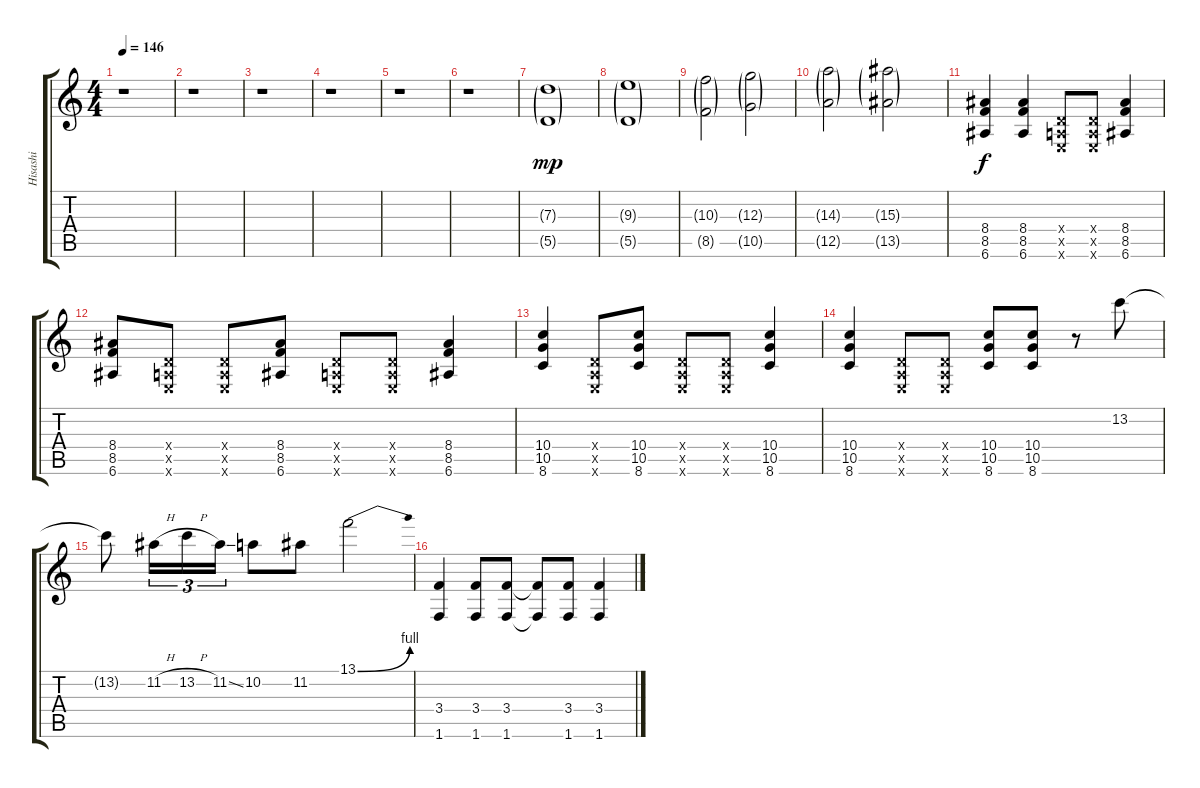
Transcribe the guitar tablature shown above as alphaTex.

\track ("Hisashi" "Hisashi") {instrument distortionguitar}
\staff {score tabs}
\tuning (E4 B3 G3 D3 A2 E2) {hide}
\ts (4 4)
\tempo 146
\clef g2
\ks c
r.1{dy f} |
r.1 |
r.1 |
r.1 |
r.1 |
r.1 |
(7.3{g} 5.5{g}).1{dy mp} |
(9.3{g} 5.5{g}).1 |
(10.3{g} 8.5{g}).2 (12.3{g} 10.5{g}).2 |
(14.3{g} 12.5{g}).2 (15.3{g} 13.5{g}).2 |
(8.4 8.5 6.6).4{dy f} (8.4 8.5 6.6).4 (0.4{x} 0.5{x} 0.6{x}).8 (0.4{x} 0.5{x} 0.6{x}).8 (8.4 8.5 6.6).4 |
(8.4 8.5 6.6).8 (0.4{x} 0.5{x} 0.6{x}).8 (0.4{x} 0.5{x} 0.6{x}).8 (8.4 8.5 6.6).8 (0.4{x} 0.5{x} 0.6{x}).8 (0.4{x} 0.5{x} 0.6{x}).8 (8.4 8.5 6.6).4 |
(10.4 10.5 8.6).4 (0.4{x} 0.5{x} 0.6{x}).8 (10.4 10.5 8.6).8 (0.4{x} 0.5{x} 0.6{x}).8 (0.4{x} 0.5{x} 0.6{x}).8 (10.4 10.5 8.6).4 |
(10.4 10.5 8.6).4 (0.4{x} 0.5{x} 0.6{x}).8 (0.4{x} 0.5{x} 0.6{x}).8 (10.4 10.5 8.6).8 (10.4 10.5 8.6).8 r.8 13.2.8 |
13.2{t}.8 11.2{h}.16{tu (3 2)} 13.2{h}.16{tu (3 2)} 11.2{ss}.16{tu (3 2)} 10.2.8 11.2.8 13.1{be (bend 0 0 60 4)}.2 |
(3.4 1.6).4 (3.4 1.6).8 (3.4 1.6).8 (3.4{t} 1.6{t}).8 (3.4 1.6).8 (3.4 1.6).4
